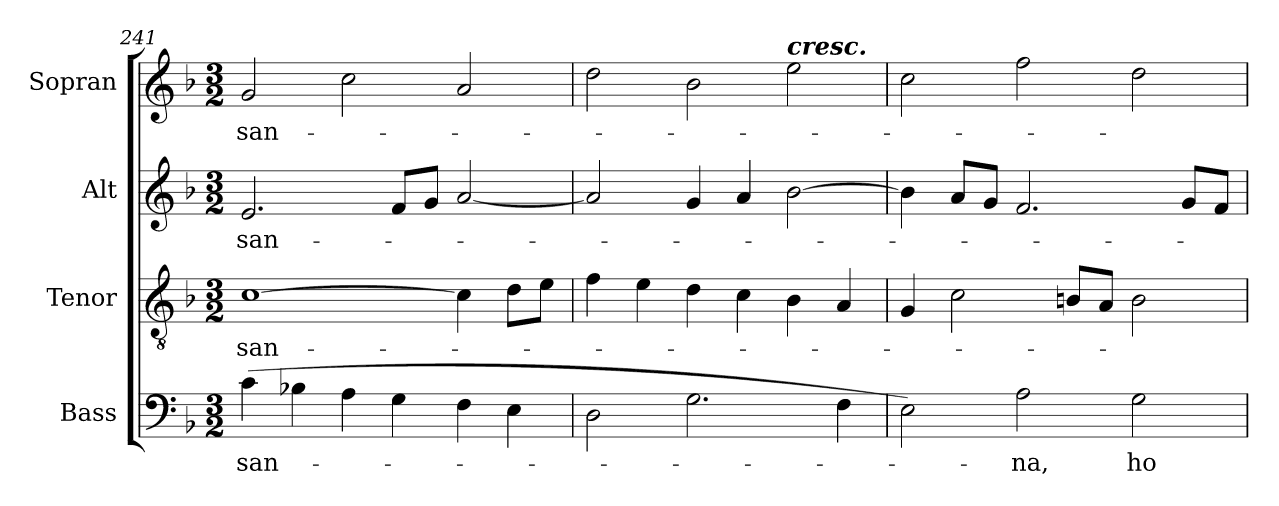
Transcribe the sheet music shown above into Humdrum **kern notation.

**kern	**text	**kern	**text	**kern	**text	**kern	**text
*part4	*part4	*part3	*part3	*part2	*part2	*part1	*part1
*staff4	*staff4	*staff3	*staff3	*staff2	*staff2	*staff1	*staff1
*I"Bass	*	*I"Tenor	*	*I"Alt	*	*I"Sopran	*
*I'B.	*	*I'T.	*	*I'A.	*	*I'S.	*
*clefF4	*	*clefGv2	*	*clefG2	*	*clefG2	*
*k[b-]	*	*k[b-]	*	*k[b-]	*	*k[b-]	*
*F:	*	*F:	*	*F:	*	*F:	*
*M3/2	*	*M3/2	*	*M3/2	*	*M3/2	*
=241	=241	=241	=241	=241	=241	=241	=241
!	!LO:LY:b	!	!LO:LY:b	!	!LO:LY:b	!	!LO:LY:b
(>4c\	-san-	[1c	-san-	2.e/	-san-	2g/	-san-
4B-X\	.	.	.	.	.	.	.
4A\	.	.	.	.	.	2cc\	.
4G\	.	.	.	8f/L	.	.	.
.	.	.	.	8g/J	.	.	.
4F\	.	4c\]	.	[2a/	.	2a/	.
4E\	.	8d\L	.	.	.	.	.
.	.	8e\J	.	.	.	.	.
=242	=242	=242	=242	=242	=242	=242	=242
2D\	.	4f\	.	2a/]	.	2dd\	.
.	.	4e\	.	.	.	.	.
2.G\	.	4d\	.	4g/	.	2b-\	.
.	.	4c\	.	4a/	.	.	.
!	!	!	!	!	!	!LO:TX:a:Bi:t=cresc.	!
.	.	4B-\	.	[2b-\	.	2ee\	.
4F\	.	4A/	.	.	.	.	.
!!LO:PB:g=z
=243	=243	=243	=243	=243	=243	=243	=243
2E\)	.	4G/	.	4b-\]	.	2cc\	.
.	.	2c\	.	8a/L	.	.	.
.	.	.	.	8g/J	.	.	.
!	!LO:LY:b	!	!	!	!	!	!
2A\	-na,	.	.	2.f/	.	2ff\	.
.	.	8Bn/L	.	.	.	.	.
.	.	8A/J	.	.	.	.	.
!	!LO:LY:b	!	!	!	!	!	!
2G\	ho-	2B\	.	.	.	2dd\	.
.	.	.	.	8g/L	.	.	.
.	.	.	.	8f/J	.	.	.
=	=	=	=	=	=	=	=
*-	*-	*-	*-	*-	*-	*-	*-
